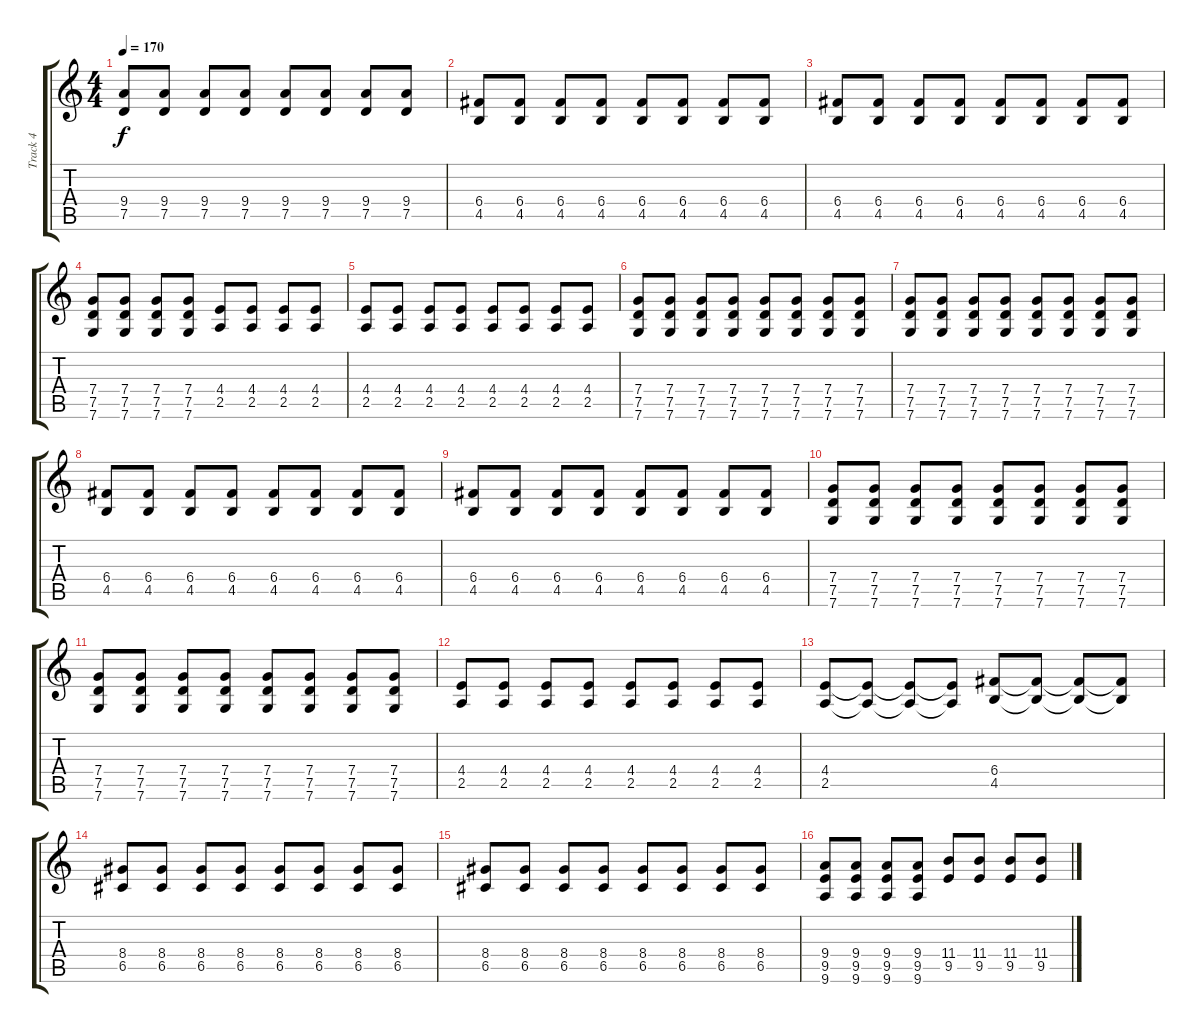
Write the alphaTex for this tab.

\track ("Track 4" "Track 4") {instrument distortionguitar}
\staff {score tabs}
\tuning (D4 A3 F3 C3 G2 C2) {hide}
\ts (4 4)
\tempo 170
\clef g2
\ks c
(9.4 7.5).8{dy f} (9.4 7.5).8 (9.4 7.5).8 (9.4 7.5).8 (9.4 7.5).8 (9.4 7.5).8 (9.4 7.5).8 (9.4 7.5).8 |
(6.4 4.5).8 (6.4 4.5).8 (6.4 4.5).8 (6.4 4.5).8 (6.4 4.5).8 (6.4 4.5).8 (6.4 4.5).8 (6.4 4.5).8 |
(6.4 4.5).8 (6.4 4.5).8 (6.4 4.5).8 (6.4 4.5).8 (6.4 4.5).8 (6.4 4.5).8 (6.4 4.5).8 (6.4 4.5).8 |
(7.4 7.5 7.6).8 (7.4 7.5 7.6).8 (7.4 7.5 7.6).8 (7.4 7.5 7.6).8 (4.4 2.5).8 (4.4 2.5).8 (4.4 2.5).8 (4.4 2.5).8 |
(4.4 2.5).8 (4.4 2.5).8 (4.4 2.5).8 (4.4 2.5).8 (4.4 2.5).8 (4.4 2.5).8 (4.4 2.5).8 (4.4 2.5).8 |
(7.4 7.5 7.6).8 (7.4 7.5 7.6).8 (7.4 7.5 7.6).8 (7.4 7.5 7.6).8 (7.4 7.5 7.6).8 (7.4 7.5 7.6).8 (7.4 7.5 7.6).8 (7.4 7.5 7.6).8 |
(7.4 7.5 7.6).8 (7.4 7.5 7.6).8 (7.4 7.5 7.6).8 (7.4 7.5 7.6).8 (7.4 7.5 7.6).8 (7.4 7.5 7.6).8 (7.4 7.5 7.6).8 (7.4 7.5 7.6).8 |
(6.4 4.5).8 (6.4 4.5).8 (6.4 4.5).8 (6.4 4.5).8 (6.4 4.5).8 (6.4 4.5).8 (6.4 4.5).8 (6.4 4.5).8 |
(6.4 4.5).8 (6.4 4.5).8 (6.4 4.5).8 (6.4 4.5).8 (6.4 4.5).8 (6.4 4.5).8 (6.4 4.5).8 (6.4 4.5).8 |
(7.4 7.5 7.6).8 (7.4 7.5 7.6).8 (7.4 7.5 7.6).8 (7.4 7.5 7.6).8 (7.4 7.5 7.6).8 (7.4 7.5 7.6).8 (7.4 7.5 7.6).8 (7.4 7.5 7.6).8 |
(7.4 7.5 7.6).8 (7.4 7.5 7.6).8 (7.4 7.5 7.6).8 (7.4 7.5 7.6).8 (7.4 7.5 7.6).8 (7.4 7.5 7.6).8 (7.4 7.5 7.6).8 (7.4 7.5 7.6).8 |
(4.4 2.5).8 (4.4 2.5).8 (4.4 2.5).8 (4.4 2.5).8 (4.4 2.5).8 (4.4 2.5).8 (4.4 2.5).8 (4.4 2.5).8 |
(4.4 2.5).8 (4.4{t} 2.5{t}).8 (4.4{t} 2.5{t}).8 (4.4{t} 2.5{t}).8 (6.4 4.5).8 (6.4{t} 4.5{t}).8 (6.4{t} 4.5{t}).8 (6.4{t} 4.5{t}).8 |
(8.4 6.5).8 (8.4 6.5).8 (8.4 6.5).8 (8.4 6.5).8 (8.4 6.5).8 (8.4 6.5).8 (8.4 6.5).8 (8.4 6.5).8 |
(8.4 6.5).8 (8.4 6.5).8 (8.4 6.5).8 (8.4 6.5).8 (8.4 6.5).8 (8.4 6.5).8 (8.4 6.5).8 (8.4 6.5).8 |
(9.4 9.5 9.6).8 (9.4 9.5 9.6).8 (9.4 9.5 9.6).8 (9.4 9.5 9.6).8 (11.4 9.5).8 (11.4 9.5).8 (11.4 9.5).8 (11.4 9.5).8
